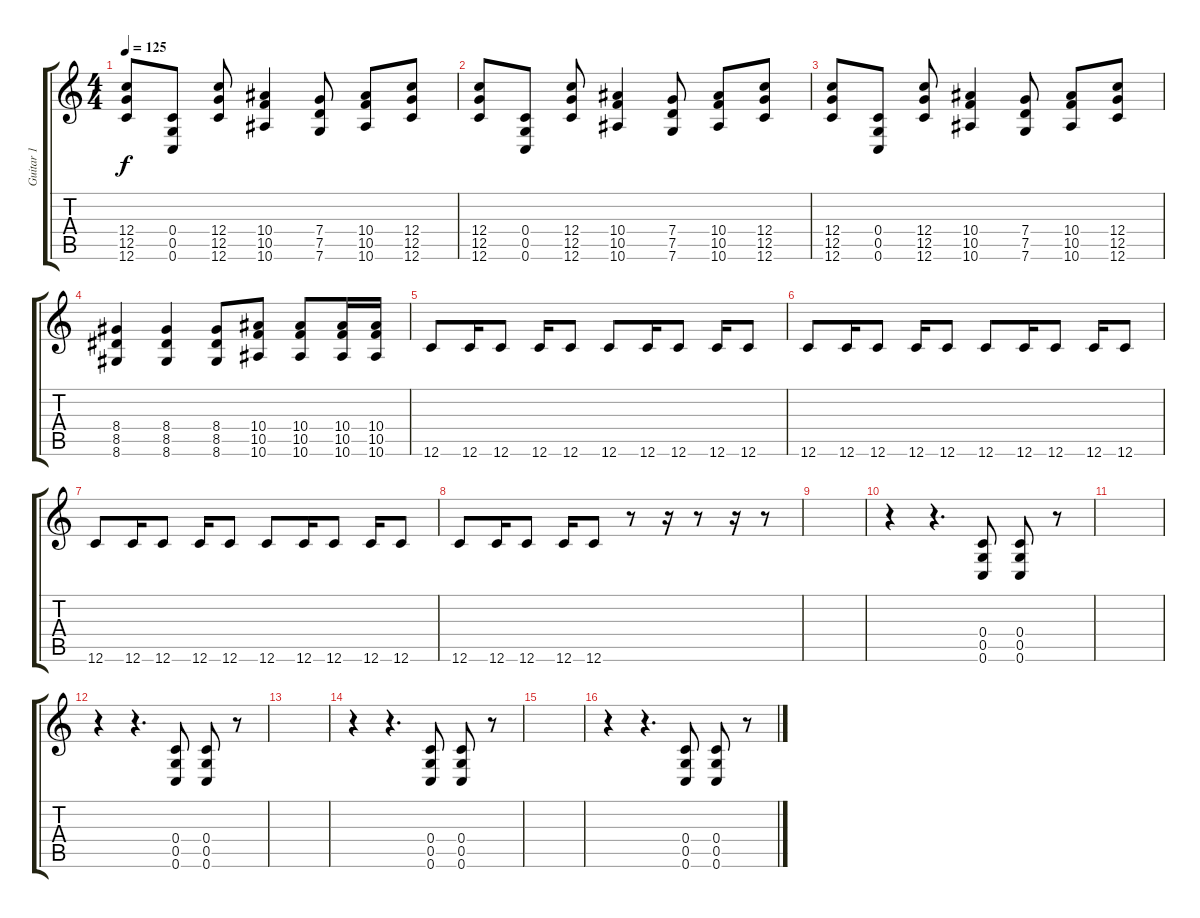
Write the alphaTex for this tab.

\track ("Guitar 1" "Guitar 1") {instrument distortionguitar}
\staff {score tabs}
\tuning (D4 A3 F3 C3 G2 C2) {hide}
\ts (4 4)
\tempo 125
\clef g2
\ks c
(12.4 12.5 12.6).8{dy f} (0.4 0.5 0.6).8 (12.4 12.5 12.6).8 (10.4 10.5 10.6).4 (7.4 7.5 7.6).8 (10.4 10.5 10.6).8 (12.4 12.5 12.6).8 |
(12.4 12.5 12.6).8 (0.4 0.5 0.6).8 (12.4 12.5 12.6).8 (10.4 10.5 10.6).4 (7.4 7.5 7.6).8 (10.4 10.5 10.6).8 (12.4 12.5 12.6).8 |
(12.4 12.5 12.6).8 (0.4 0.5 0.6).8 (12.4 12.5 12.6).8 (10.4 10.5 10.6).4 (7.4 7.5 7.6).8 (10.4 10.5 10.6).8 (12.4 12.5 12.6).8 |
(8.4 8.5 8.6).4 (8.4 8.5 8.6).4 (8.4 8.5 8.6).8 (10.4 10.5 10.6).8 (10.4 10.5 10.6).8 (10.4 10.5 10.6).16 (10.4 10.5 10.6).16 |
12.6.8 12.6.16 12.6.8 12.6.16 12.6.8 12.6.8 12.6.16 12.6.8 12.6.16 12.6.8 |
12.6.8 12.6.16 12.6.8 12.6.16 12.6.8 12.6.8 12.6.16 12.6.8 12.6.16 12.6.8 |
12.6.8 12.6.16 12.6.8 12.6.16 12.6.8 12.6.8 12.6.16 12.6.8 12.6.16 12.6.8 |
12.6.8 12.6.16 12.6.8 12.6.16 12.6.8 r.8 r.16 r.8 r.16 r.8 |
|
r.4 r.4{d} (0.4 0.5 0.6).8 (0.4 0.5 0.6).8 r.8 |
|
r.4 r.4{d} (0.4 0.5 0.6).8 (0.4 0.5 0.6).8 r.8 |
|
r.4 r.4{d} (0.4 0.5 0.6).8 (0.4 0.5 0.6).8 r.8 |
|
r.4 r.4{d} (0.4 0.5 0.6).8 (0.4 0.5 0.6).8 r.8
